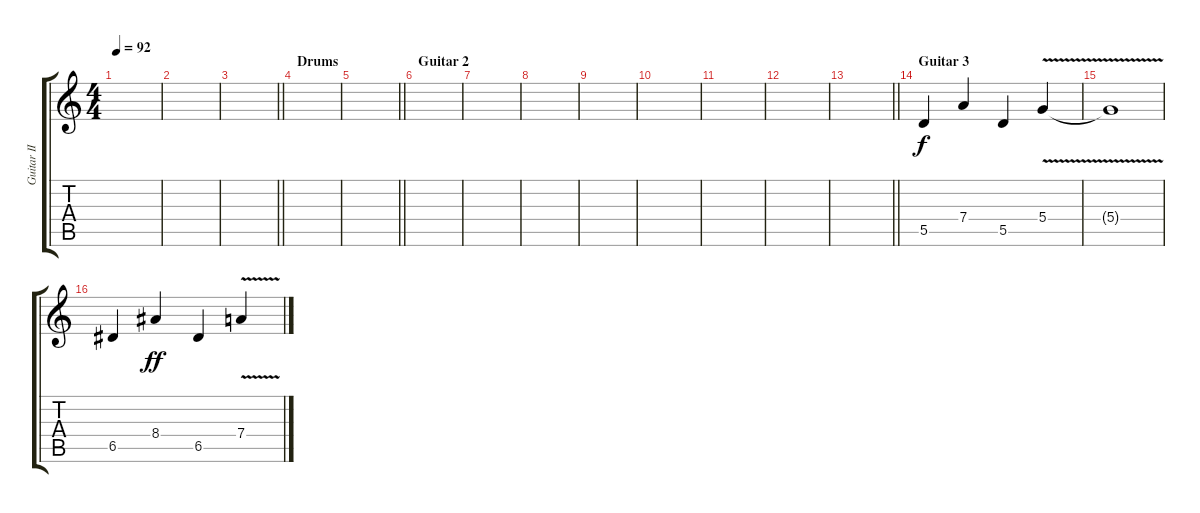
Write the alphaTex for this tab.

\track ("Guitar II" "Guitar II") {instrument distortionguitar}
\staff {score tabs}
\tuning (E4 B3 G3 D3 A2 E2) {hide}
\ts (4 4)
\tempo 92
\clef g2
\ks c
|
|
\barLineRight lightlight
|
\section ("" "Drums")
|
\barLineRight lightlight
|
\section ("" "Guitar 2")
|
|
|
|
|
|
|
\barLineRight lightlight
|
\section ("" "Guitar 3")
5.5.4{balance 0} 7.4.4 5.5.4 5.4{v}.4 |
5.4{t}.1 |
6.5.4{balance 16} 8.4.4{dy ff} 6.5.4 7.4{v}.4
